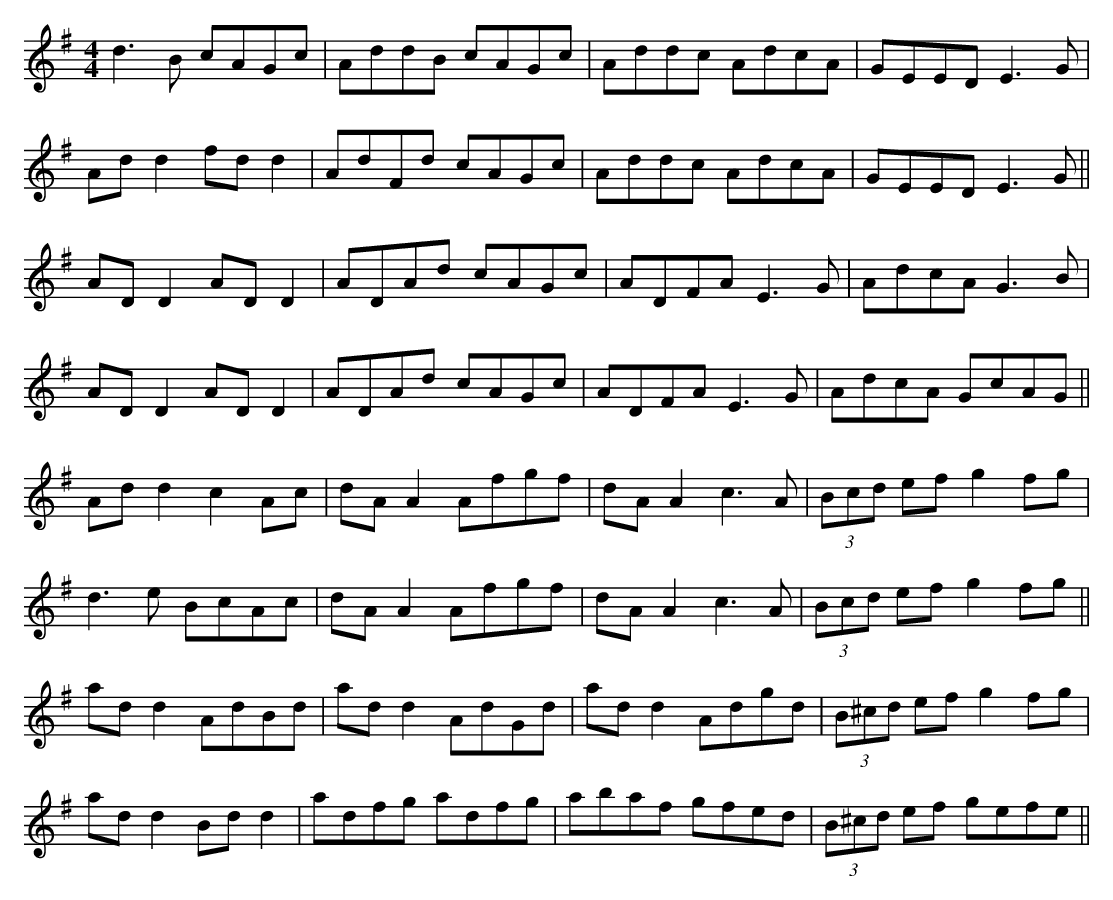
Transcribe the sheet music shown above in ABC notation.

X:1
M:4/4
K:G
d3B cAGc|AddB cAGc|Addc AdcA|GEED E3G|
Ad d2 fd d2|AdFd cAGc|Addc AdcA|GEED E3G||
AD D2 AD D2|ADAd cAGc|ADFA E3G|AdcA G3B|
AD D2 AD D2|ADAd cAGc|ADFA E3G|AdcA GcAG||
Ad d2 c2 Ac|dA A2 Afgf|dA A2 c3A|(3Bcd ef g2 fg|
d3e BcAc|dA A2 Afgf|dA A2 c3A|(3Bcd ef g2 fg||
ad d2 AdBd|ad d2 AdGd|ad d2 Adgd|(3B^cd ef g2 fg|
ad d2 Bd d2|adfg adfg|abaf gfed|(3B^cd ef gefe||
